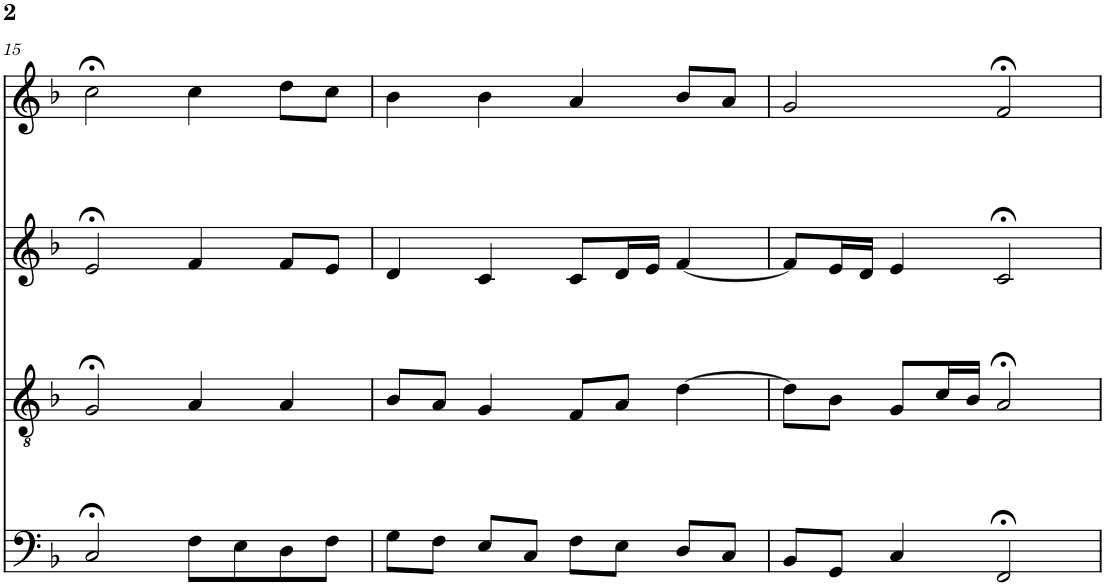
**kern	**kern	**kern	**kern
*part4	*part3	*part2	*part1
*staff4	*staff3	*staff2	*staff1
*I"bass	*I"tenor	*I"alto	*I"soprn
!!LO:PB:g=z
*clefF4	*clefGv2	*clefG2	*clefG2
*k[b-]	*k[b-]	*k[b-]	*k[b-]
*F:	*F:	*F:	*F:
*M4/4	*M4/4	*M4/4	*M4/4
=15	=15	=15	=15
2C;</	2G;</	2e;</	2cc;<\
8F\L	4A/	4f/	4cc\
8E\	.	.	.
8D\	4A/	8f/L	8dd\L
8F\J	.	8e/J	8cc\J
=16	=16	=16	=16
8G\L	8B-/L	4d/	4b-\
8F\J	8A/J	.	.
8E/L	4G/	4c/	4b-\
8C/J	.	.	.
8F\L	8F/L	8c/L	4a/
8E\J	8A/J	16d/L	.
.	.	16e/JJ	.
8D/L	[4d\	[4f/	8b-/L
8C/J	.	.	8a/J
=17	=17	=17	=17
8BB-/L	8d\L]	8f/L]	2g/
8GG/J	8B-\J	16e/L	.
.	.	16d/JJ	.
4C/	8G/L	4e/	.
.	16c/L	.	.
.	16B-/JJ	.	.
2FF;</	2A;</	2c;</	2f;</
=	=	=	=
*-	*-	*-	*-
